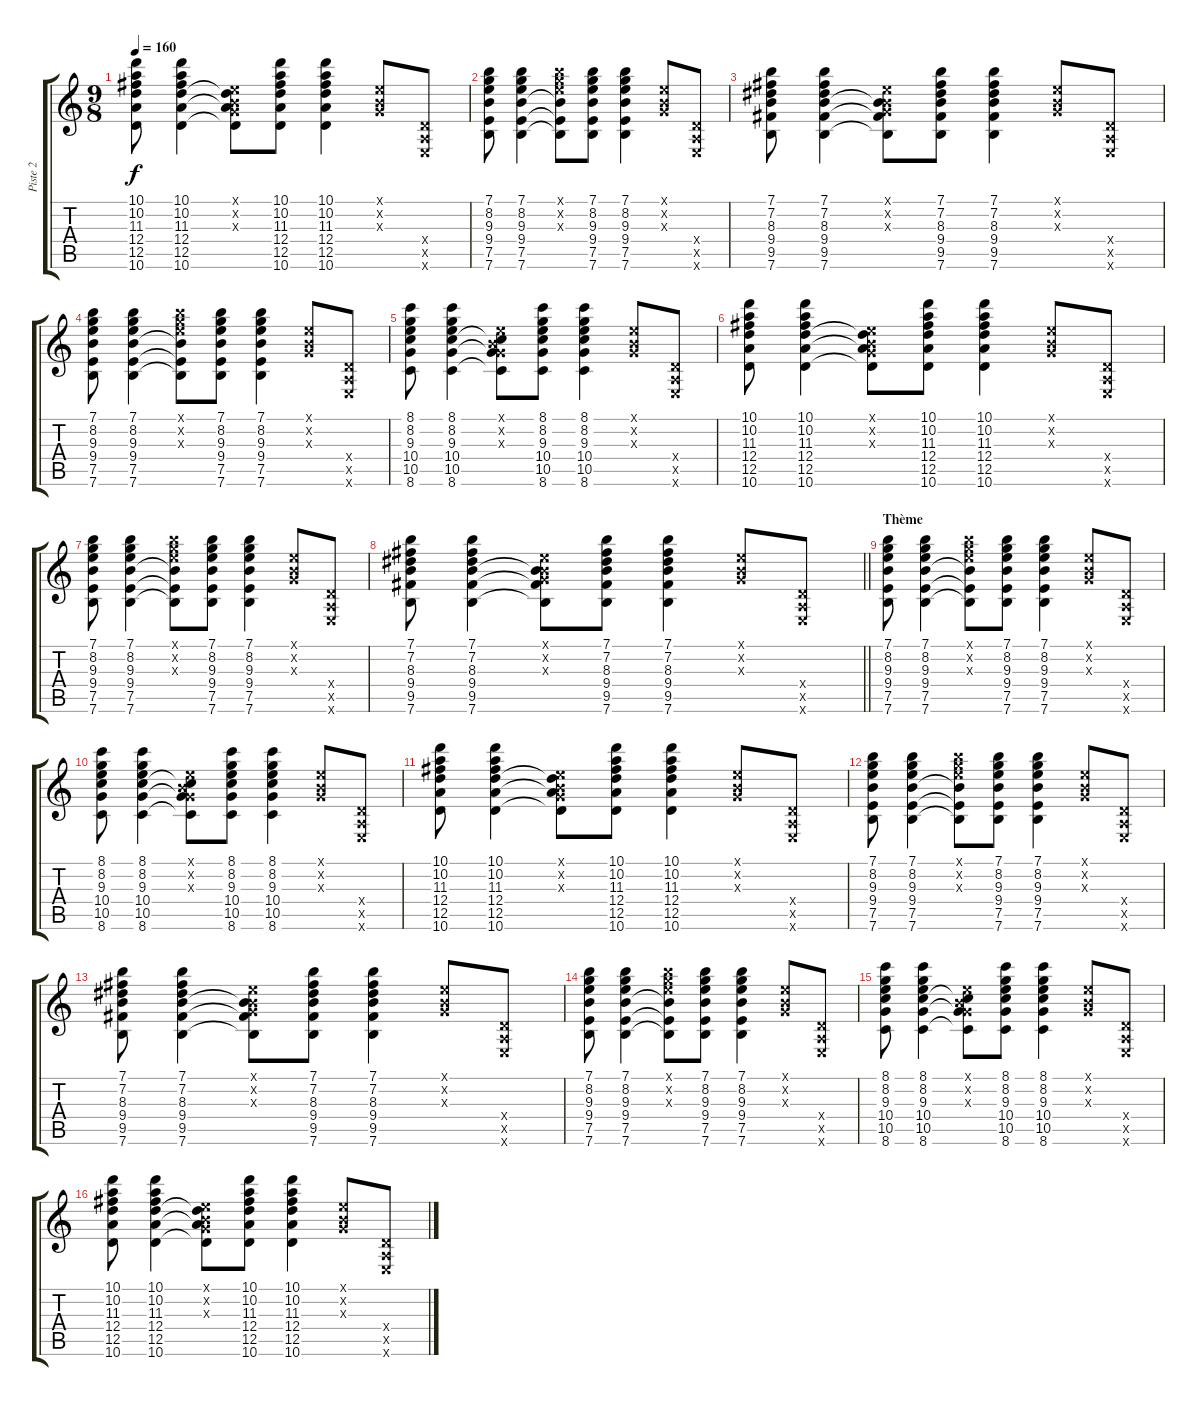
\track ("Piste 2" "Piste 2") {instrument acousticguitarnylon}
\staff {score tabs}
\tuning (E4 B3 G3 D3 A2 E2) {hide}
\ts (9 8)
\tempo 160
\clef g2
\ks c
(10.1 10.2 11.3 12.4 12.5 10.6).8{dy f} (10.1 10.2 11.3 12.4 12.5 10.6).4 (0.1{x} 0.2{x} 0.3{x} 12.4{t} 12.5{t} 10.6{t}).8 (10.1 10.2 11.3 12.4 12.5 10.6).8 (10.1 10.2 11.3 12.4 12.5 10.6).4 (0.1{x} 0.2{x} 0.3{x}).8 (0.4{x} 0.5{x} 0.6{x}).8 |
(7.1 8.2 9.3 9.4 7.5 7.6).8 (7.1 8.2 9.3 9.4 7.5 7.6).4 (7.1{x} 8.2{x} 9.3{x} 9.4{t} 7.5{t} 7.6{t}).8 (7.1 8.2 9.3 9.4 7.5 7.6).8 (7.1 8.2 9.3 9.4 7.5 7.6).4 (0.1{x} 0.2{x} 0.3{x}).8 (0.4{x} 0.5{x} 0.6{x}).8 |
(7.1 7.2 8.3 9.4 9.5 7.6).8 (7.1 7.2 8.3 9.4 9.5 7.6).4 (0.1{x} 0.2{x} 0.3{x} 9.4{t} 9.5{t} 7.6{t}).8 (7.1 7.2 8.3 9.4 9.5 7.6).8 (7.1 7.2 8.3 9.4 9.5 7.6).4 (0.1{x} 0.2{x} 0.3{x}).8 (0.4{x} 0.5{x} 0.6{x}).8 |
(7.1 8.2 9.3 9.4 7.5 7.6).8 (7.1 8.2 9.3 9.4 7.5 7.6).4 (7.1{x} 8.2{x} 9.3{x} 9.4{t} 7.5{t} 7.6{t}).8 (7.1 8.2 9.3 9.4 7.5 7.6).8 (7.1 8.2 9.3 9.4 7.5 7.6).4 (0.1{x} 0.2{x} 0.3{x}).8 (0.4{x} 0.5{x} 0.6{x}).8 |
(8.1 8.2 9.3 10.4 10.5 8.6).8 (8.1 8.2 9.3 10.4 10.5 8.6).4 (0.1{x} 0.2{x} 0.3{x} 10.4{t} 10.5{t} 8.6{t}).8 (8.1 8.2 9.3 10.4 10.5 8.6).8 (8.1 8.2 9.3 10.4 10.5 8.6).4 (0.1{x} 0.2{x} 0.3{x}).8 (0.4{x} 0.5{x} 0.6{x}).8 |
(10.1 10.2 11.3 12.4 12.5 10.6).8 (10.1 10.2 11.3 12.4 12.5 10.6).4 (0.1{x} 0.2{x} 0.3{x} 12.4{t} 12.5{t} 10.6{t}).8 (10.1 10.2 11.3 12.4 12.5 10.6).8 (10.1 10.2 11.3 12.4 12.5 10.6).4 (0.1{x} 0.2{x} 0.3{x}).8 (0.4{x} 0.5{x} 0.6{x}).8 |
(7.1 8.2 9.3 9.4 7.5 7.6).8 (7.1 8.2 9.3 9.4 7.5 7.6).4 (7.1{x} 8.2{x} 9.3{x} 9.4{t} 7.5{t} 7.6{t}).8 (7.1 8.2 9.3 9.4 7.5 7.6).8 (7.1 8.2 9.3 9.4 7.5 7.6).4 (0.1{x} 0.2{x} 0.3{x}).8 (0.4{x} 0.5{x} 0.6{x}).8 |
\barLineRight lightlight
(7.1 7.2 8.3 9.4 9.5 7.6).8 (7.1 7.2 8.3 9.4 9.5 7.6).4 (0.1{x} 0.2{x} 0.3{x} 9.4{t} 9.5{t} 7.6{t}).8 (7.1 7.2 8.3 9.4 9.5 7.6).8 (7.1 7.2 8.3 9.4 9.5 7.6).4 (0.1{x} 0.2{x} 0.3{x}).8 (0.4{x} 0.5{x} 0.6{x}).8 |
\section ("" "Thème")
(7.1 8.2 9.3 9.4 7.5 7.6).8 (7.1 8.2 9.3 9.4 7.5 7.6).4 (7.1{x} 8.2{x} 9.3{x} 9.4{t} 7.5{t} 7.6{t}).8 (7.1 8.2 9.3 9.4 7.5 7.6).8 (7.1 8.2 9.3 9.4 7.5 7.6).4 (0.1{x} 0.2{x} 0.3{x}).8 (0.4{x} 0.5{x} 0.6{x}).8 |
(8.1 8.2 9.3 10.4 10.5 8.6).8 (8.1 8.2 9.3 10.4 10.5 8.6).4 (0.1{x} 0.2{x} 0.3{x} 10.4{t} 10.5{t} 8.6{t}).8 (8.1 8.2 9.3 10.4 10.5 8.6).8 (8.1 8.2 9.3 10.4 10.5 8.6).4 (0.1{x} 0.2{x} 0.3{x}).8 (0.4{x} 0.5{x} 0.6{x}).8 |
(10.1 10.2 11.3 12.4 12.5 10.6).8 (10.1 10.2 11.3 12.4 12.5 10.6).4 (0.1{x} 0.2{x} 0.3{x} 12.4{t} 12.5{t} 10.6{t}).8 (10.1 10.2 11.3 12.4 12.5 10.6).8 (10.1 10.2 11.3 12.4 12.5 10.6).4 (0.1{x} 0.2{x} 0.3{x}).8 (0.4{x} 0.5{x} 0.6{x}).8 |
(7.1 8.2 9.3 9.4 7.5 7.6).8 (7.1 8.2 9.3 9.4 7.5 7.6).4 (7.1{x} 8.2{x} 9.3{x} 9.4{t} 7.5{t} 7.6{t}).8 (7.1 8.2 9.3 9.4 7.5 7.6).8 (7.1 8.2 9.3 9.4 7.5 7.6).4 (0.1{x} 0.2{x} 0.3{x}).8 (0.4{x} 0.5{x} 0.6{x}).8 |
(7.1 7.2 8.3 9.4 9.5 7.6).8 (7.1 7.2 8.3 9.4 9.5 7.6).4 (0.1{x} 0.2{x} 0.3{x} 9.4{t} 9.5{t} 7.6{t}).8 (7.1 7.2 8.3 9.4 9.5 7.6).8 (7.1 7.2 8.3 9.4 9.5 7.6).4 (0.1{x} 0.2{x} 0.3{x}).8 (0.4{x} 0.5{x} 0.6{x}).8 |
(7.1 8.2 9.3 9.4 7.5 7.6).8 (7.1 8.2 9.3 9.4 7.5 7.6).4 (7.1{x} 8.2{x} 9.3{x} 9.4{t} 7.5{t} 7.6{t}).8 (7.1 8.2 9.3 9.4 7.5 7.6).8 (7.1 8.2 9.3 9.4 7.5 7.6).4 (0.1{x} 0.2{x} 0.3{x}).8 (0.4{x} 0.5{x} 0.6{x}).8 |
(8.1 8.2 9.3 10.4 10.5 8.6).8 (8.1 8.2 9.3 10.4 10.5 8.6).4 (0.1{x} 0.2{x} 0.3{x} 10.4{t} 10.5{t} 8.6{t}).8 (8.1 8.2 9.3 10.4 10.5 8.6).8 (8.1 8.2 9.3 10.4 10.5 8.6).4 (0.1{x} 0.2{x} 0.3{x}).8 (0.4{x} 0.5{x} 0.6{x}).8 |
(10.1 10.2 11.3 12.4 12.5 10.6).8 (10.1 10.2 11.3 12.4 12.5 10.6).4 (0.1{x} 0.2{x} 0.3{x} 12.4{t} 12.5{t} 10.6{t}).8 (10.1 10.2 11.3 12.4 12.5 10.6).8 (10.1 10.2 11.3 12.4 12.5 10.6).4 (0.1{x} 0.2{x} 0.3{x}).8 (0.4{x} 0.5{x} 0.6{x}).8
